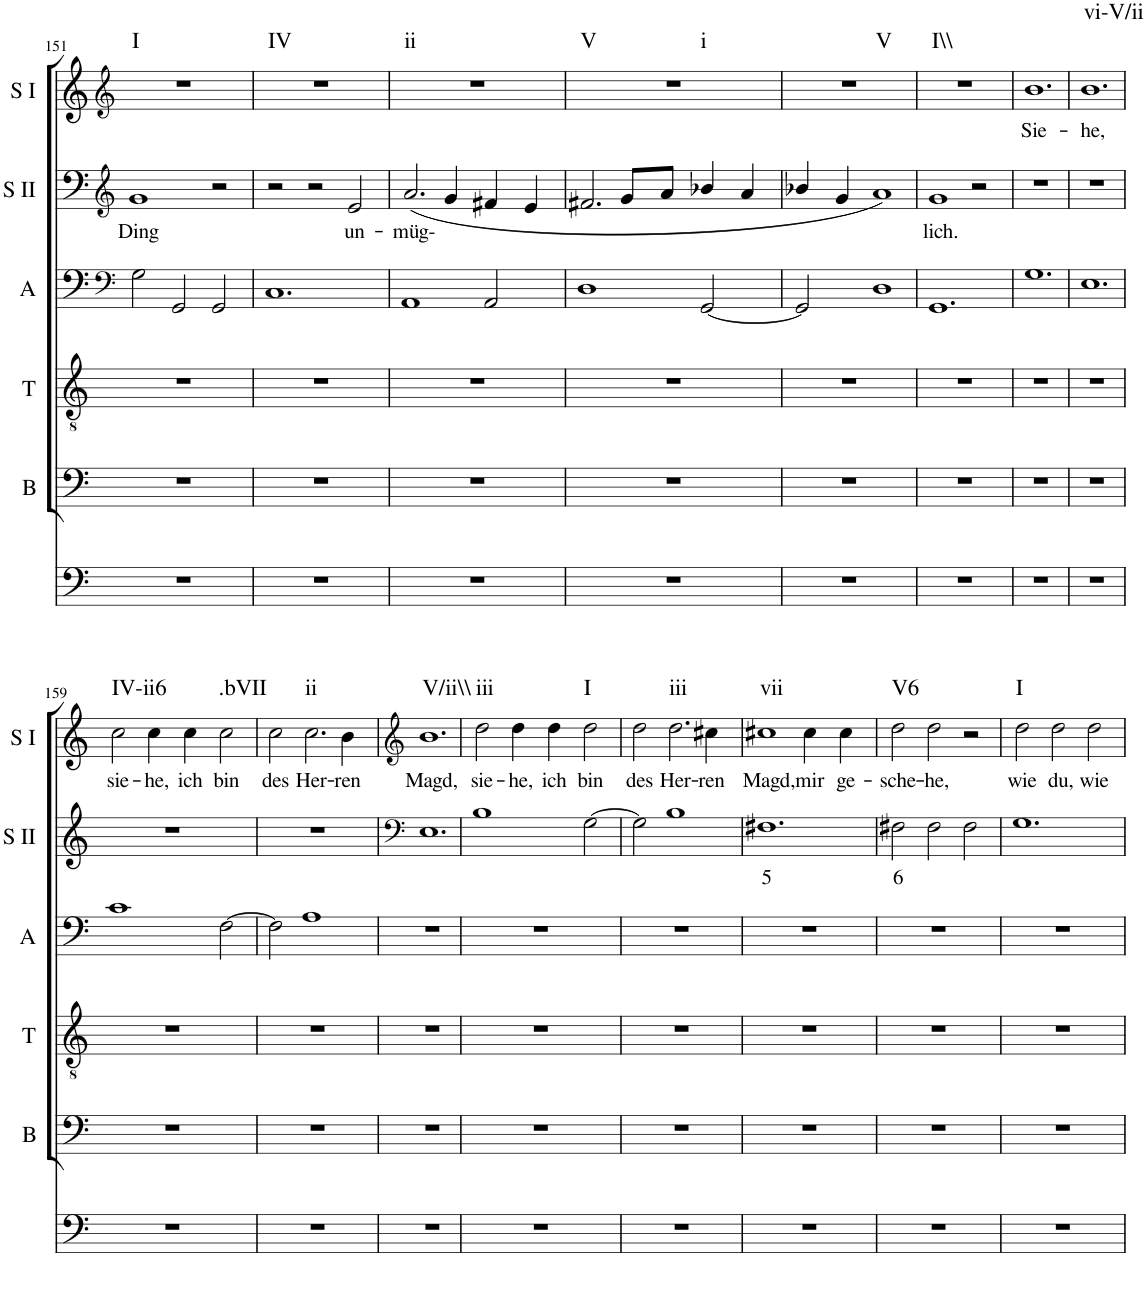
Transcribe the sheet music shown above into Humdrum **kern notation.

**kern	**kern	**kern	**kern	**kern	**text	**kern	**text	**harte
*part6	*part5	*part4	*part3	*part2	*part2	*part1	*part1	*part1
*staff6	*staff5	*staff4	*staff3	*staff2	*staff2	*staff1	*staff1	*
*I"Continuo	*I"Bass	*I"Tenor	*I"Alto	*I"Soprano II	*	*I"Soprano I	*	*
*	*I'B	*I'T	*I'A	*I'S II	*	*I'S I	*	*
!!LO:PB:g=z
*clefF4	*clefF4	*clefGv2	*clefF4	*clefG2	*	*clefG2	*	*
*k[]	*k[]	*k[]	*k[]	*k[]	*	*k[]	*	*
*M3/2	*M3/2	*M3/2	*M3/2	*M3/2	*	*M3/2	*	*
=151	=151	=151	=151	=151	=151	=151	=151	=151
!	!	!	!	!	!LO:LY:b	!	!	!LO:H:kt=I
1.r	1.r	1.r	2G\	1g	Ding	1.r	.	N
.	.	.	2GG/	.	.	.	.	.
.	.	.	2GG/	2r	.	.	.	.
=152	=152	=152	=152	=152	=152	=152	=152	=152
!	!	!	!	!	!	!	!	!LO:H:kt=IV
1.r	1.r	1.r	1.C	2r	.	1.r	.	N
.	.	.	.	2r	.	.	.	.
!	!	!	!	!	!LO:LY:b	!	!	!
.	.	.	.	2e/	un-	.	.	.
=153	=153	=153	=153	=153	=153	=153	=153	=153
!	!	!	!	!	!LO:LY:b	!	!	!LO:H:kt=ii
1.r	1.r	1.r	1AA	(2.a/	müg-	1.r	.	N
.	.	.	.	4g/	.	.	.	.
.	.	.	2AA/	4f#X/	.	.	.	.
.	.	.	.	4e/	.	.	.	.
=154	=154	=154	=154	=154	=154	=154	=154	=154
!	!	!	!	!	!	!	!	!LO:H:n=1:kt=V
!	!	!	!	!	!	!	!	!LO:H:n=2:kt=i
1.r	1.r	1.r	1D	2.f#X/	.	1.r	.	N N
.	.	.	.	8g/L	.	.	.	.
.	.	.	.	8a/J	.	.	.	.
.	.	.	[2GG/	4b-X/	.	.	.	.
.	.	.	.	4a/	.	.	.	.
=155	=155	=155	=155	=155	=155	=155	=155	=155
!	!	!	!	!	!	!	!	!LO:H:kt=V
1.r	1.r	1.r	2GG/]	4b-X/	.	1.r	.	N
.	.	.	.	4g/	.	.	.	.
.	.	.	1D	1a)	.	.	.	.
=156	=156	=156	=156	=156	=156	=156	=156	=156
!	!	!	!	!	!LO:LY:b	!	!	!LO:H:kt=I\\
1.r	1.r	1.r	1.GG	1g	lich.	1.r	.	N
.	.	.	.	2r	.	.	.	.
=157	=157	=157	=157	=157	=157	=157	=157	=157
!	!	!	!	!	!	!	!LO:LY:b	!
1.r	1.r	1.r	1.G	1.r	.	1.b	Sie-	.
=158	=158	=158	=158	=158	=158	=158	=158	=158
!	!	!	!	!	!	!	!LO:LY:b	!LO:H:kt=vi-V/ii
1.r	1.r	1.r	1.E	1.r	.	1.b	he,	N
!!LO:LB:g=z
=159	=159	=159	=159	=159	=159	=159	=159	=159
!	!	!	!	!	!	!	!LO:LY:b	!LO:H:kt=IV-ii6
1.r	1.r	1.r	1c	1.r	.	2cc\	sie-	N
!	!	!	!	!	!	!	!LO:LY:b	!
.	.	.	.	.	.	4cc\	he,	.
!	!	!	!	!	!	!	!LO:LY:b	!
.	.	.	.	.	.	4cc\	ich	.
!	!	!	!	!	!	!	!LO:LY:b	!LO:H:kt=.bVII
.	.	.	[2F\	.	.	2cc\	bin	N
=160	=160	=160	=160	=160	=160	=160	=160	=160
!	!	!	!	!	!	!	!LO:LY:b	!
1.r	1.r	1.r	2F\]	1.r	.	2cc\	des	.
!	!	!	!	!	!	!	!LO:LY:b	!LO:H:kt=ii
.	.	.	1A	.	.	2.cc\	Her-	N
!	!	!	!	!	!	!	!LO:LY:b	!
.	.	.	.	.	.	4b\	ren	.
=161	=161	=161	=161	=161	=161	=161	=161	=161
*	*	*	*	*clefF4	*	*clefG2	*	*
!	!	!	!	!	!	!	!LO:LY:b	!LO:H:kt=V/ii\\
1.r	1.r	1.r	1.r	1.E	.	1.b	Magd,	N
=162	=162	=162	=162	=162	=162	=162	=162	=162
!	!	!	!	!	!	!	!LO:LY:b	!LO:H:kt=iii
1.r	1.r	1.r	1.r	1B	.	2dd\	sie-	N
!	!	!	!	!	!	!	!LO:LY:b	!
.	.	.	.	.	.	4dd\	he,	.
!	!	!	!	!	!	!	!LO:LY:b	!
.	.	.	.	.	.	4dd\	ich	.
!	!	!	!	!	!	!	!LO:LY:b	!LO:H:kt=I
.	.	.	.	[2G\	.	2dd\	bin	N
=163	=163	=163	=163	=163	=163	=163	=163	=163
!	!	!	!	!	!	!	!LO:LY:b	!
1.r	1.r	1.r	1.r	2G\]	.	2dd\	des	.
!	!	!	!	!	!	!	!LO:LY:b	!LO:H:kt=iii
.	.	.	.	1B	.	2.dd\	Her-	N
!	!	!	!	!	!	!	!LO:LY:b	!
.	.	.	.	.	.	4cc#X\	ren	.
=164	=164	=164	=164	=164	=164	=164	=164	=164
!	!	!	!	!	!LO:LY:b	!	!LO:LY:b	!LO:H:kt=vii
1.r	1.r	1.r	1.r	1.F#X	5	1cc#X	Magd,	N
!	!	!	!	!	!	!	!LO:LY:b	!
.	.	.	.	.	.	4cc#\	mir	.
!	!	!	!	!	!	!	!LO:LY:b	!
.	.	.	.	.	.	4cc#\	ge-	.
=165	=165	=165	=165	=165	=165	=165	=165	=165
!	!	!	!	!	!LO:LY:b	!	!LO:LY:b	!LO:H:kt=V6
1.r	1.r	1.r	1.r	2F#X\	6	2dd\	sche-	N
!	!	!	!	!	!	!	!LO:LY:b	!
.	.	.	.	2F#\	.	2dd\	he,	.
.	.	.	.	2F#\	.	2r	.	.
=166	=166	=166	=166	=166	=166	=166	=166	=166
!	!	!	!	!	!	!	!LO:LY:b	!LO:H:kt=I
1.r	1.r	1.r	1.r	1.G	.	2dd\	wie	N
!	!	!	!	!	!	!	!LO:LY:b	!
.	.	.	.	.	.	2dd\	du,	.
!	!	!	!	!	!	!	!LO:LY:b	!
.	.	.	.	.	.	2dd\	wie	.
=	=	=	=	=	=	=	=	=
*-	*-	*-	*-	*-	*-	*-	*-	*-
